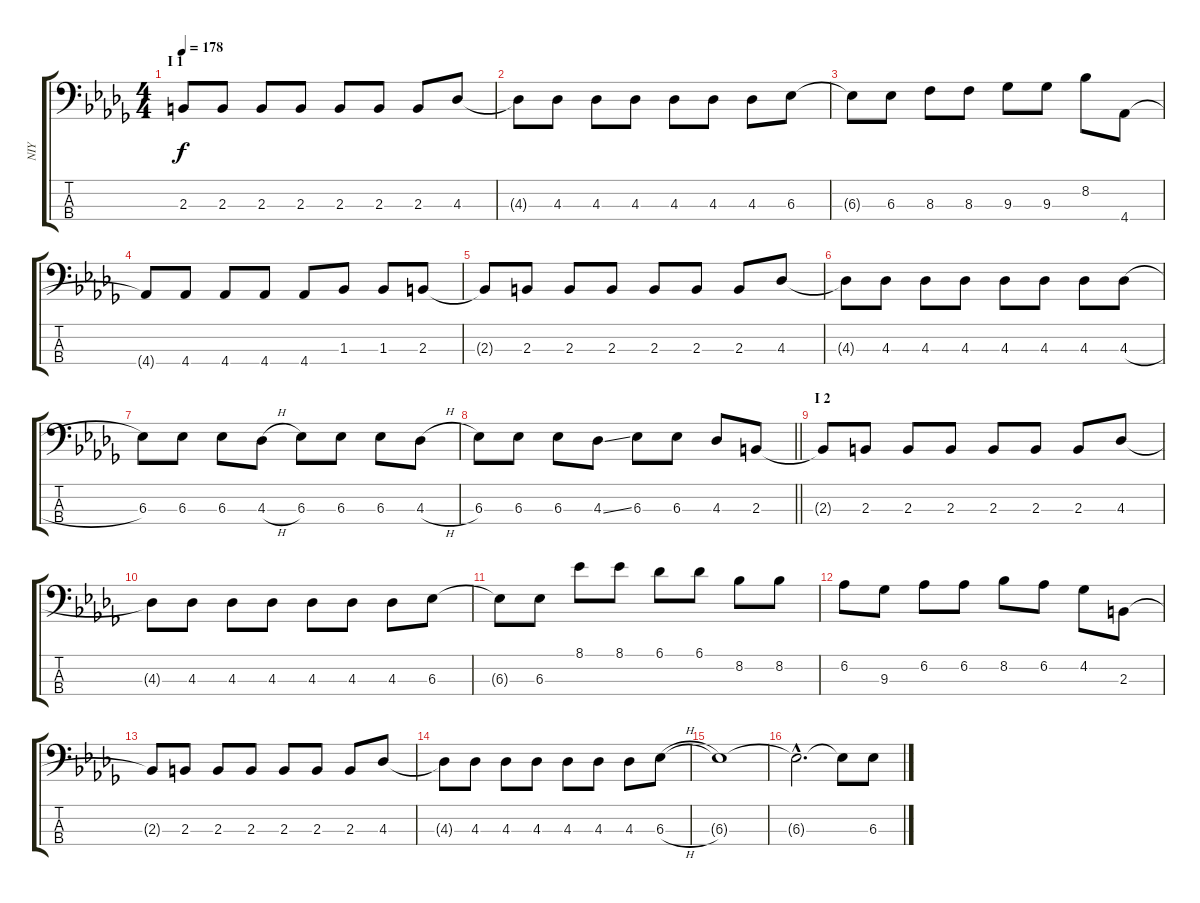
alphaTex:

\track ("NIY" "NIY") {instrument electricbasspick}
\staff {score tabs}
\tuning (G2 D2 A1 E1) {hide}
\ts (4 4)
\section ("" "I 1")
\tempo 178
\clef f4
\ks db
2.3{t}.8{dy f} 2.3.8 2.3.8 2.3.8 2.3.8 2.3.8 2.3.8 4.3.8 |
4.3{t}.8 4.3.8 4.3.8 4.3.8 4.3.8 4.3.8 4.3.8 6.3.8 |
6.3{t}.8 6.3.8 8.3.8 8.3.8 9.3.8 9.3.8 8.2.8 4.4.8 |
4.4{t}.8 4.4.8 4.4.8 4.4.8 4.4.8 1.3.8 1.3.8 2.3.8 |
2.3{t}.8 2.3.8 2.3.8 2.3.8 2.3.8 2.3.8 2.3.8 4.3.8 |
4.3{t}.8 4.3.8 4.3.8 4.3.8 4.3.8 4.3.8 4.3.8 4.3{h}.8 |
6.3.8 6.3.8 6.3.8 4.3{h}.8 6.3.8 6.3.8 6.3.8 4.3{h}.8 |
\barLineRight lightlight
6.3.8 6.3.8 6.3.8 4.3{ss}.8 6.3.8 6.3.8 4.3.8 2.3.8 |
\section ("" "I 2")
2.3{t}.8 2.3.8 2.3.8 2.3.8 2.3.8 2.3.8 2.3.8 4.3.8 |
4.3{t}.8 4.3.8 4.3.8 4.3.8 4.3.8 4.3.8 4.3.8 6.3.8 |
6.3{t}.8 6.3.8 8.1.8 8.1.8 6.1.8 6.1.8 8.2.8 8.2.8 |
6.2.8 9.3.8 6.2.8 6.2.8 8.2.8 6.2.8 4.2.8 2.3.8 |
2.3{t}.8 2.3.8 2.3.8 2.3.8 2.3.8 2.3.8 2.3.8 4.3.8 |
4.3{t}.8 4.3.8 4.3.8 4.3.8 4.3.8 4.3.8 4.3.8 6.3{h}.8 |
6.3{t}.1 |
6.3{hac t}.2{d} 6.3{t}.8 6.3.8
